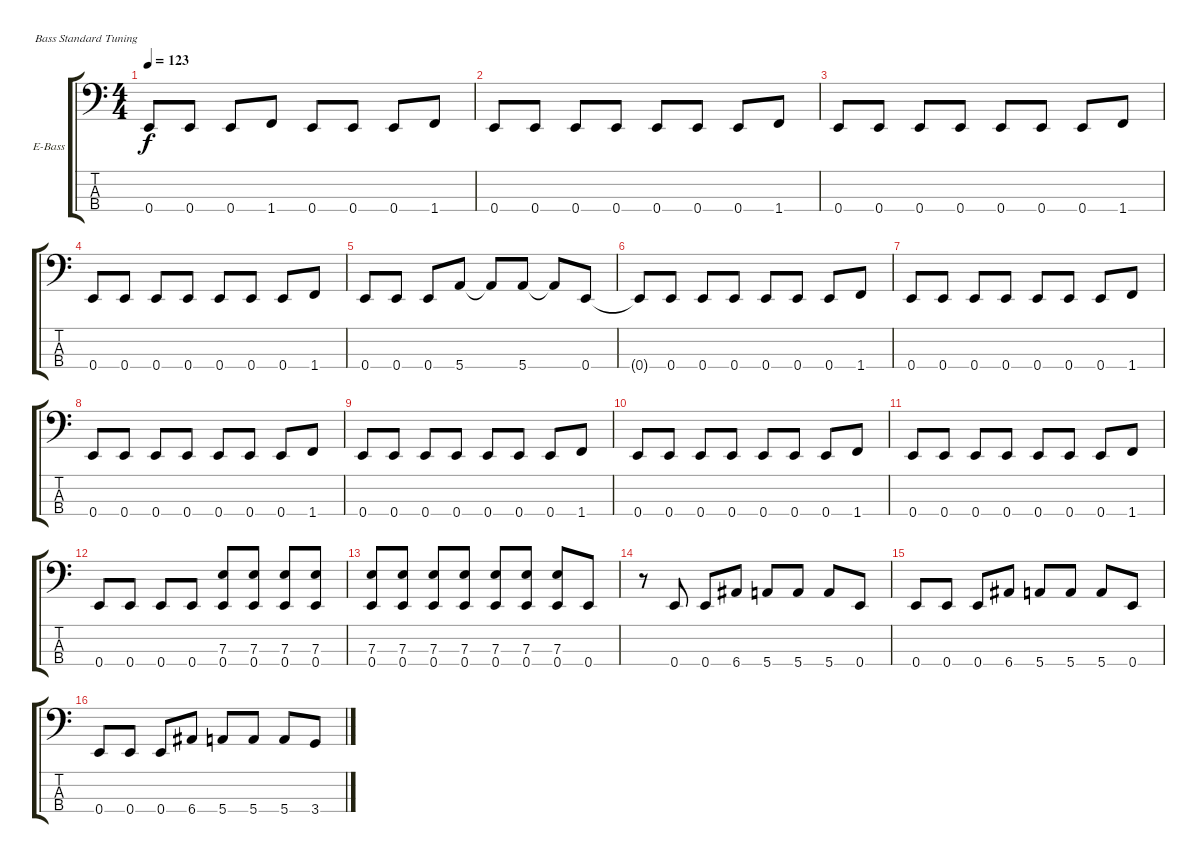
\bracketExtendMode groupsimilarinstruments
\firstSystemTrackNameOrientation horizontal
\otherSystemsTrackNameOrientation horizontal
\track ("Bass" "E-Bass") {instrument electricbasspick}
\staff {score tabs}
\tuning (G2 D2 A1 E1)
\ts (4 4)
\tempo 123
\clef f4
\ks c
0.4.8{dy f} 0.4.8 0.4.8 1.4.8 0.4.8 0.4.8 0.4.8 1.4.8 |
0.4.8 0.4.8 0.4.8 0.4.8 0.4.8 0.4.8 0.4.8 1.4.8 |
0.4.8 0.4.8 0.4.8 0.4.8 0.4.8 0.4.8 0.4.8 1.4.8 |
0.4.8 0.4.8 0.4.8 0.4.8 0.4.8 0.4.8 0.4.8 1.4.8 |
0.4.8 0.4.8 0.4.8 5.4.8 5.4{t}.8 5.4.8 5.4{t}.8 0.4.8 |
0.4{t}.8 0.4.8 0.4.8 0.4.8 0.4.8 0.4.8 0.4.8 1.4.8 |
0.4.8 0.4.8 0.4.8 0.4.8 0.4.8 0.4.8 0.4.8 1.4.8 |
0.4.8 0.4.8 0.4.8 0.4.8 0.4.8 0.4.8 0.4.8 1.4.8 |
0.4.8 0.4.8 0.4.8 0.4.8 0.4.8 0.4.8 0.4.8 1.4.8 |
0.4.8 0.4.8 0.4.8 0.4.8 0.4.8 0.4.8 0.4.8 1.4.8 |
0.4.8 0.4.8 0.4.8 0.4.8 0.4.8 0.4.8 0.4.8 1.4.8 |
0.4.8 0.4.8 0.4.8 0.4.8 (7.3 0.4).8 (7.3 0.4).8 (7.3 0.4).8 (7.3 0.4).8 |
(7.3 0.4).8 (7.3 0.4).8 (7.3 0.4).8 (7.3 0.4).8 (7.3 0.4).8 (7.3 0.4).8 (7.3 0.4).8 0.4.8 |
r.8 0.4.8 0.4.8 6.4.8 5.4.8 5.4.8 5.4.8 0.4.8 |
0.4.8 0.4.8 0.4.8 6.4.8 5.4.8 5.4.8 5.4.8 0.4.8 |
0.4.8 0.4.8 0.4.8 6.4.8 5.4.8 5.4.8 5.4.8 3.4.8
